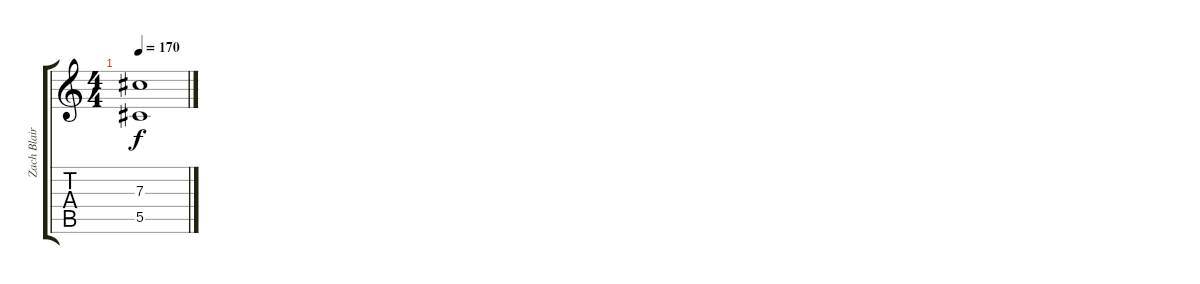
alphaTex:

\track ("Zach Blair - Guitar" "Zach Blair") {instrument distortionguitar}
\staff {score tabs}
\tuning (Eb4 Bb3 Gb3 Db3 Ab2 Eb2) {hide}
\ts (4 4)
\tempo 170
\clef g2
\ks c
(7.3{t} 5.5{t}).1{dy f}
